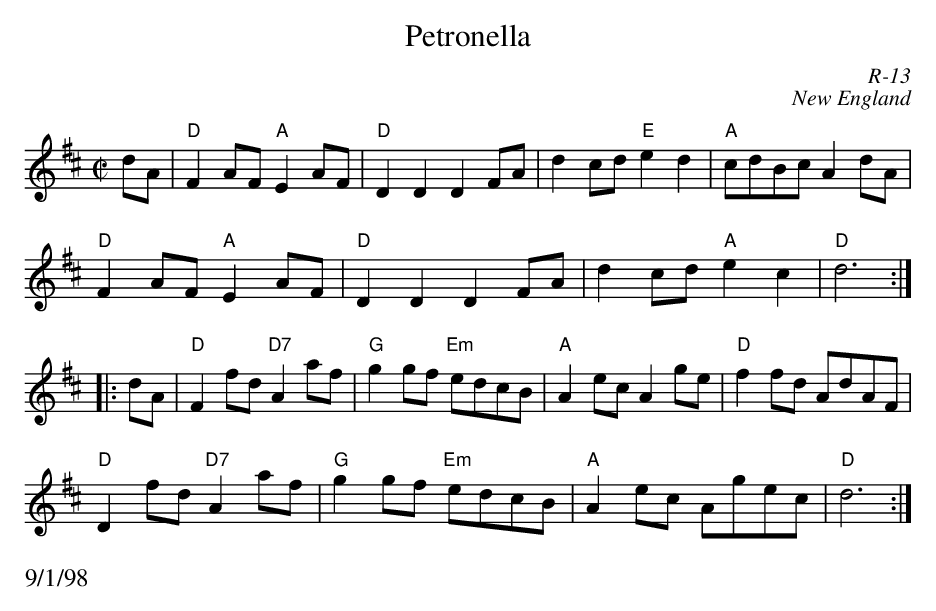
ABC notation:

X:1
T: Petronella
C: R-13
C: New England
M: C|
K: D
dA| "D"F2AF "A"E2AF| "D"D2D2 D2FA| d2cd "E"e2d2| "A"cdBc A2dA|
    "D"F2AF "A"E2AF| "D"D2D2 D2FA| d2cd "A"e2c2| "D"d6 :|
|:\
dA| "D"F2fd "D7"A2af| "G"g2gf "Em"edcB| "A"A2ec A2ge| "D"f2fd AdAF|
    "D"D2fd "D7"A2af| "G"g2gf "Em"edcB| "A"A2ec Agec| "D"d6 :|
